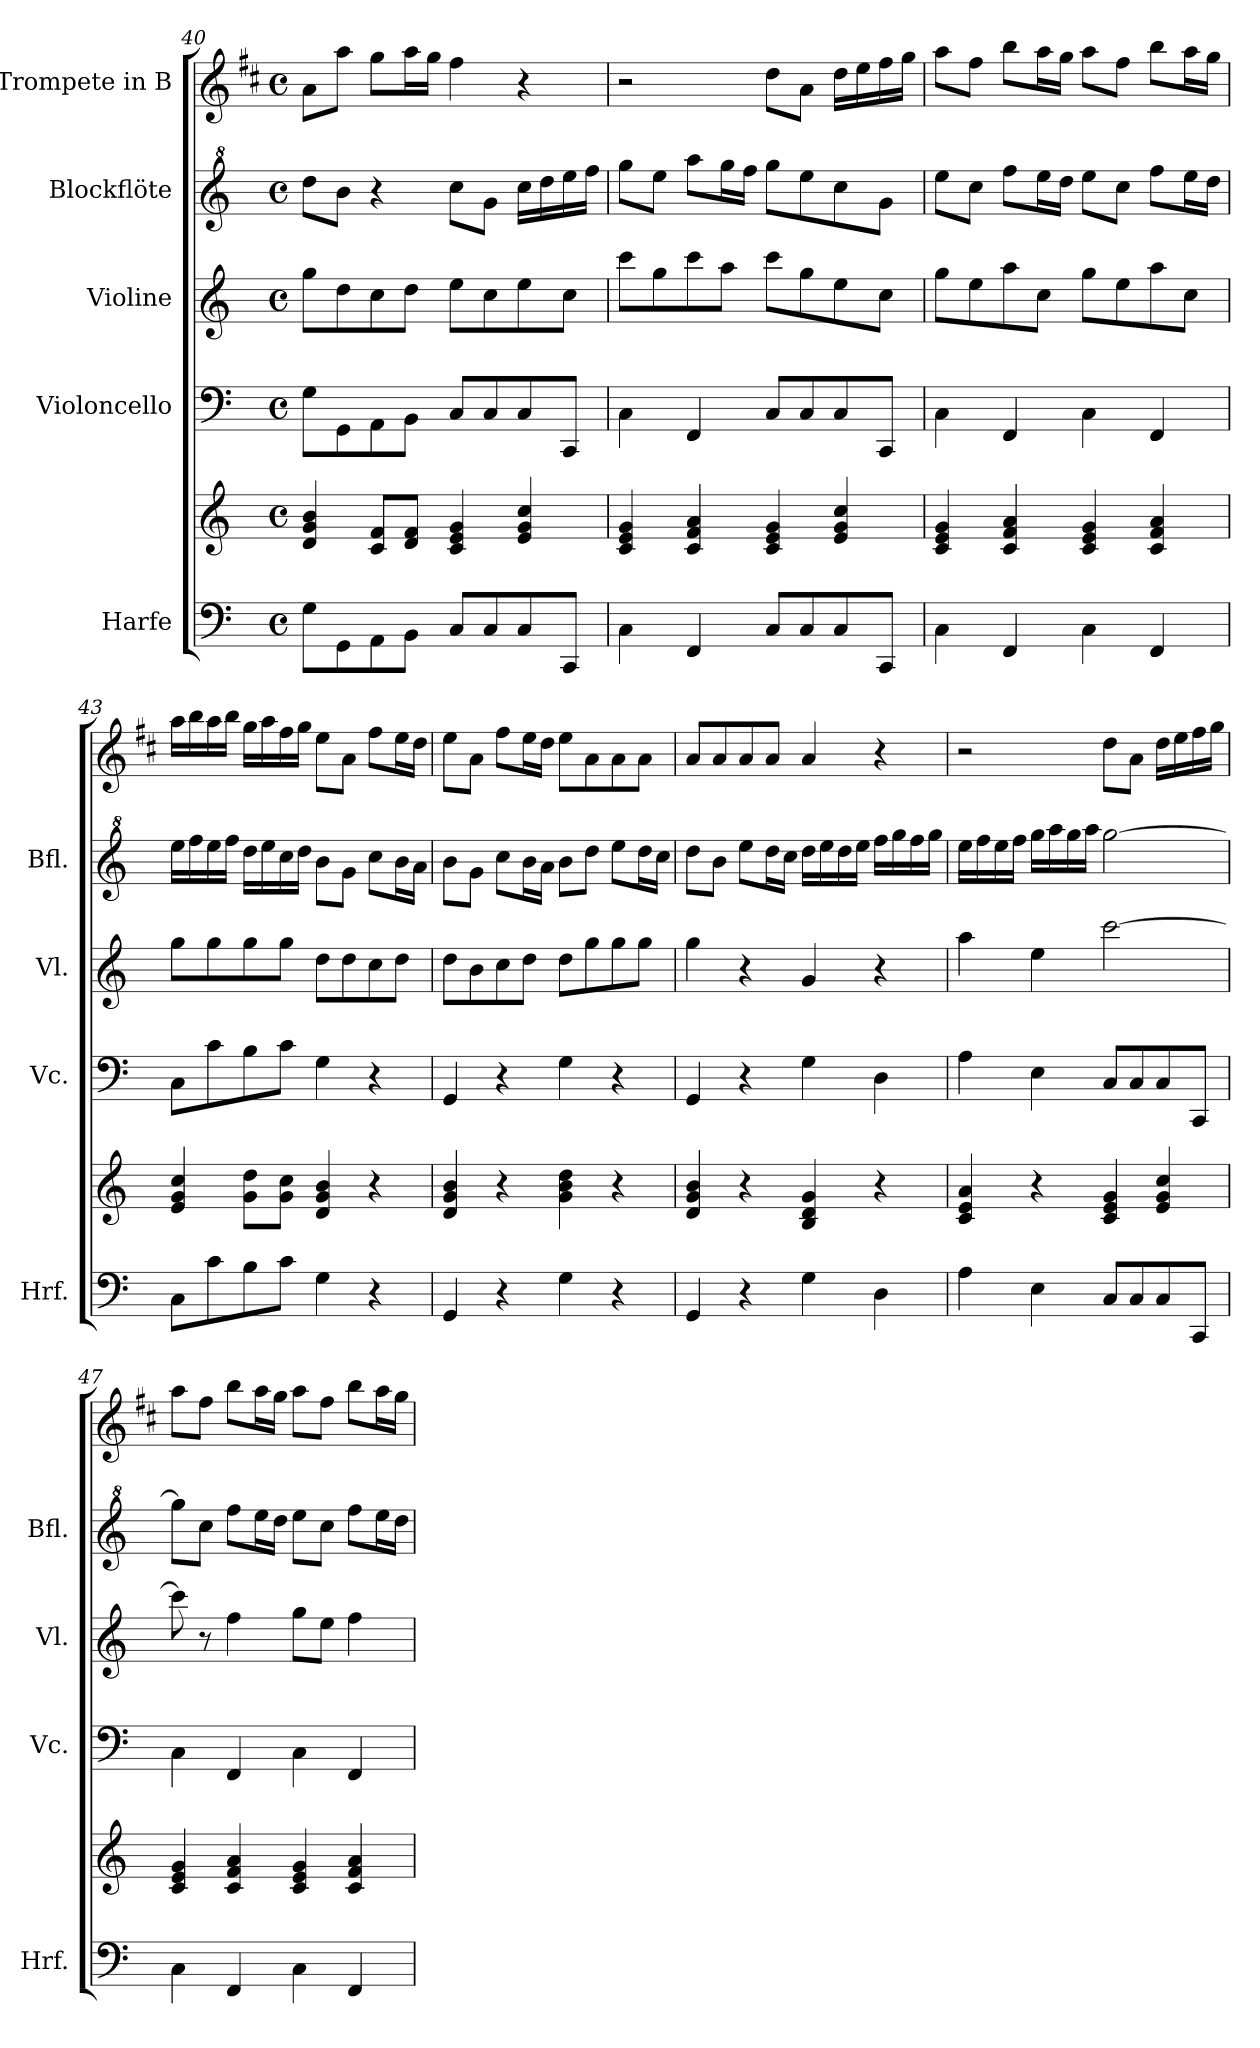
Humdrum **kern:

**kern	**kern	**kern	**kern	**kern	**kern
*part5	*part5	*part4	*part3	*part2	*part1
*staff6	*staff5	*staff4	*staff3	*staff2	*staff1
*I"Harfe	*	*I"Violoncello	*I"Violine	*I"Blockflöte	*I"Trompete in B
*I'Hrf.	*	*I'Vc.	*I'Vl.	*I'Bfl.	*
!!LO:PB:g=z
*clefF4	*clefG2	*clefF4	*clefG2	*clefG^2	*clefG2
*	*	*	*	*	*ITrd1c2
*k[]	*k[]	*k[]	*k[]	*k[]	*k[]
*M4/4	*M4/4	*M4/4	*M4/4	*M4/4	*M4/4
*met(c)	*met(c)	*met(c)	*met(c)	*met(c)	*met(c)
=40	=40	=40	=40	=40	=40
8G\L	4d/ 4g/ 4b/	8G\L	8gg\L	8ddd\L	8g\L
8GG\	.	8GG\	8dd\	8bb\J	8gg\J
8AA\	8c/ 8f/L	8AA\	8cc\	4r	8ff\L
8BB\J	8d/ 8f/J	8BB\J	8dd\J	.	16gg\L
.	.	.	.	.	16ff\JJ
8C/L	4c/ 4e/ 4g/	8C/L	8ee\L	8ccc\L	4ee\
8C/	.	8C/	8cc\	8gg\J	.
8C/	4e/ 4g/ 4cc/	8C/	8ee\	16ccc\LL	4r
.	.	.	.	16ddd\	.
8CC/J	.	8CC/J	8cc\J	16eee\	.
.	.	.	.	16fff\JJ	.
=41	=41	=41	=41	=41	=41
4C\	4c/ 4e/ 4g/	4C\	8ccc\L	8ggg\L	2r
.	.	.	8gg\	8eee\J	.
4FF/	4c/ 4f/ 4a/	4FF/	8ccc\	8aaa\L	.
.	.	.	8aa\J	16ggg\L	.
.	.	.	.	16fff\JJ	.
8C/L	4c/ 4e/ 4g/	8C/L	8ccc\L	8ggg\L	8cc\L
8C/	.	8C/	8gg\	8eee\	8g\J
8C/	4e/ 4g/ 4cc/	8C/	8ee\	8ccc\	16cc\LL
.	.	.	.	.	16dd\
8CC/J	.	8CC/J	8cc\J	8gg\J	16ee\
.	.	.	.	.	16ff\JJ
=42	=42	=42	=42	=42	=42
4C\	4c/ 4e/ 4g/	4C\	8gg\L	8eee\L	8gg\L
.	.	.	8ee\	8ccc\J	8ee\J
4FF/	4c/ 4f/ 4a/	4FF/	8aa\	8fff\L	8aa\L
.	.	.	8cc\J	16eee\L	16gg\L
.	.	.	.	16ddd\JJ	16ff\JJ
4C\	4c/ 4e/ 4g/	4C\	8gg\L	8eee\L	8gg\L
.	.	.	8ee\	8ccc\J	8ee\J
4FF/	4c/ 4f/ 4a/	4FF/	8aa\	8fff\L	8aa\L
.	.	.	8cc\J	16eee\L	16gg\L
.	.	.	.	16ddd\JJ	16ff\JJ
=43	=43	=43	=43	=43	=43
8C\L	4e/ 4g/ 4cc/	8C\L	8gg\L	16eee\LL	16gg\LL
.	.	.	.	16fff\	16aa\
8c\	.	8c\	8gg\	16eee\	16gg\
.	.	.	.	16fff\JJ	16aa\JJ
8B\	8g\ 8dd\L	8B\	8gg\	16ddd\LL	16ff\LL
.	.	.	.	16eee\	16gg\
8c\J	8g\ 8cc\J	8c\J	8gg\J	16ccc\	16ee\
.	.	.	.	16ddd\JJ	16ff\JJ
4G\	4d/ 4g/ 4b/	4G\	8dd\L	8bb\L	8dd\L
.	.	.	8dd\	8gg\J	8g\J
4r	4r	4r	8cc\	8ccc\L	8ee\L
.	.	.	8dd\J	16bb\L	16dd\L
.	.	.	.	16aa\JJ	16cc\JJ
=44	=44	=44	=44	=44	=44
4GG/	4d/ 4g/ 4b/	4GG/	8dd\L	8bb\L	8dd\L
.	.	.	8b\	8gg\J	8g\J
4r	4r	4r	8cc\	8ccc\L	8ee\L
.	.	.	8dd\J	16bb\L	16dd\L
.	.	.	.	16aa\JJ	16cc\JJ
4G\	4g\ 4b\ 4dd\	4G\	8dd\L	8bb\L	8dd\L
.	.	.	8gg\	8ddd\J	8g\
4r	4r	4r	8gg\	8eee\L	8g\
.	.	.	8gg\J	16ddd\L	8g\J
.	.	.	.	16ccc\JJ	.
!!LO:LB:g=z
=45	=45	=45	=45	=45	=45
4GG/	4d/ 4g/ 4b/	4GG/	4gg\	8ddd\L	8g/L
.	.	.	.	8bb\J	8g/
4r	4r	4r	4r	8eee\L	8g/
.	.	.	.	16ddd\L	8g/J
.	.	.	.	16ccc\JJ	.
4G\	4B/ 4d/ 4g/	4G\	4g/	16ddd\LL	4g/
.	.	.	.	16eee\	.
.	.	.	.	16ddd\	.
.	.	.	.	16eee\JJ	.
4D\	4r	4D\	4r	16fff\LL	4r
.	.	.	.	16ggg\	.
.	.	.	.	16fff\	.
.	.	.	.	16ggg\JJ	.
=46	=46	=46	=46	=46	=46
4A\	4c/ 4e/ 4a/	4A\	4aa\	16eee\LL	2r
.	.	.	.	16fff\	.
.	.	.	.	16eee\	.
.	.	.	.	16fff\JJ	.
4E\	4r	4E\	4ee\	16ggg\LL	.
.	.	.	.	16aaa\	.
.	.	.	.	16ggg\	.
.	.	.	.	16aaa\JJ	.
8C/L	4c/ 4e/ 4g/	8C/L	[2ccc\	[2ggg\	8cc\L
8C/	.	8C/	.	.	8g\J
8C/	4e/ 4g/ 4cc/	8C/	.	.	16cc\LL
.	.	.	.	.	16dd\
8CC/J	.	8CC/J	.	.	16ee\
.	.	.	.	.	16ff\JJ
=47	=47	=47	=47	=47	=47
4C\	4c/ 4e/ 4g/	4C\	8ccc\]	8ggg\L]	8gg\L
.	.	.	8r	8ccc\J	8ee\J
4FF/	4c/ 4f/ 4a/	4FF/	4ff\	8fff\L	8aa\L
.	.	.	.	16eee\L	16gg\L
.	.	.	.	16ddd\JJ	16ff\JJ
4C\	4c/ 4e/ 4g/	4C\	8gg\L	8eee\L	8gg\L
.	.	.	8ee\J	8ccc\J	8ee\J
4FF/	4c/ 4f/ 4a/	4FF/	4ff\	8fff\L	8aa\L
.	.	.	.	16eee\L	16gg\L
.	.	.	.	16ddd\JJ	16ff\JJ
=	=	=	=	=	=
*-	*-	*-	*-	*-	*-
